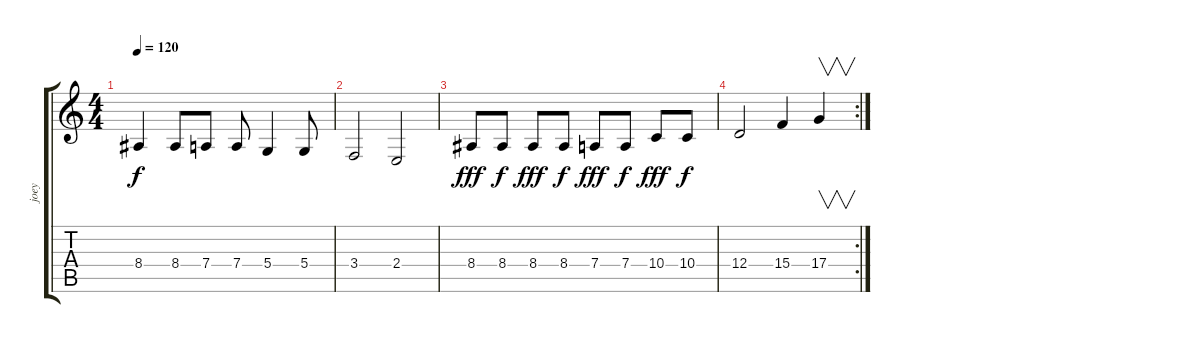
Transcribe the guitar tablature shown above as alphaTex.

\track ("joey" "joey") {instrument lead2sawtooth}
\staff {score tabs}
\tuning (E4 B3 G3 D3 A2 E2) {hide}
\ts (4 4)
\tempo 120
\clef g2
\ks c
8.4.4{dy f} 8.4.8 7.4.8 7.4.8 5.4.4 5.4.8 |
3.4.2 2.4.2 |
8.4.8{dy fff} 8.4.8{dy f} 8.4.8{dy fff} 8.4.8{dy f} 7.4.8{dy fff} 7.4.8{dy f} 10.4.8{dy fff} 10.4.8{dy f} |
\rc 2
12.4.2 15.4.4 17.4.4{v}
